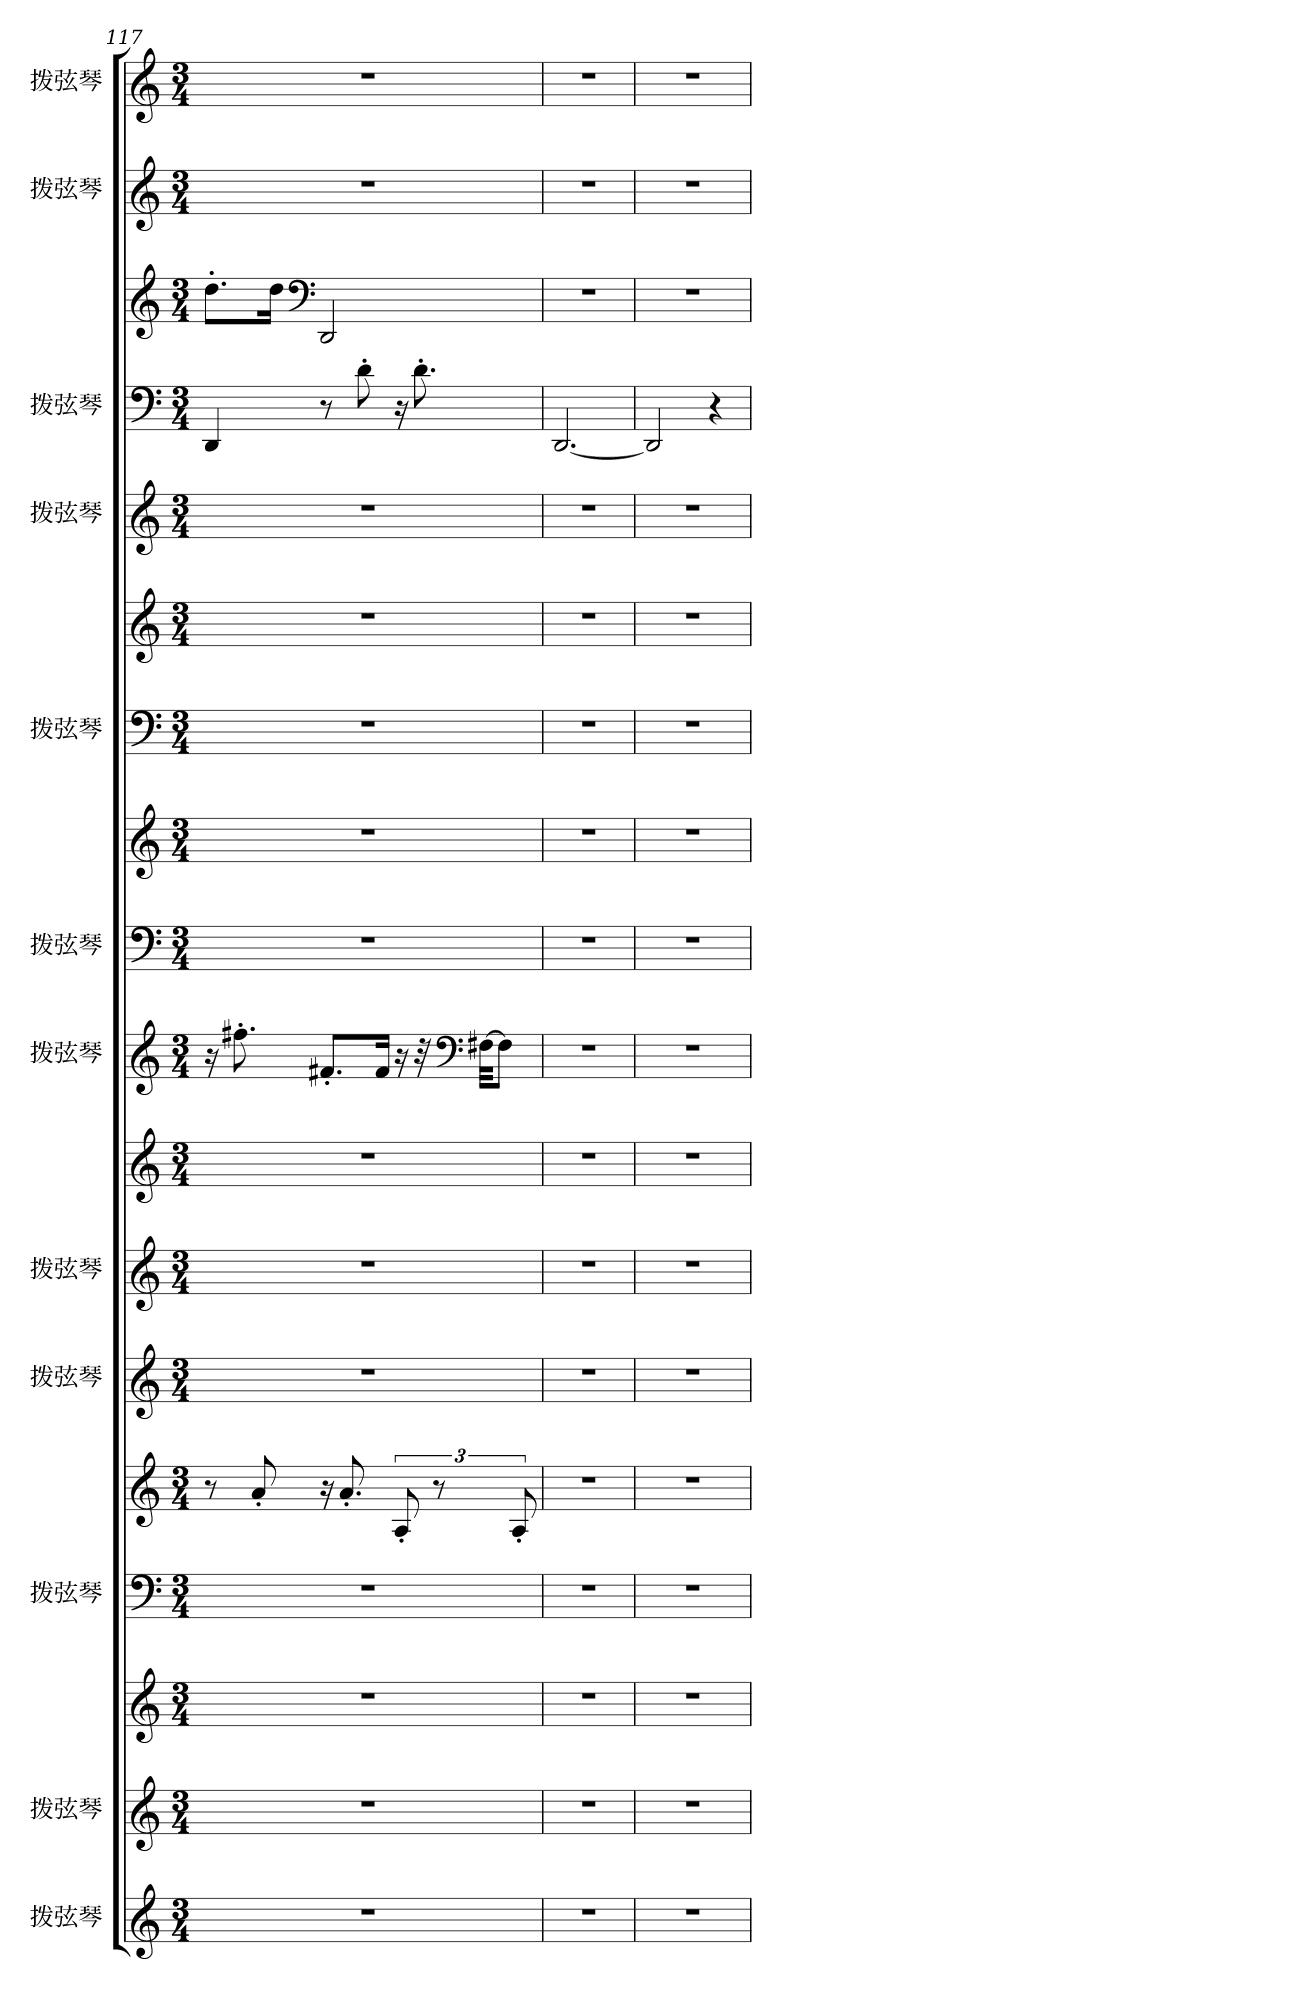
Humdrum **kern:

**kern	**kern	**kern	**kern	**kern	**kern	**kern	**kern	**kern	**kern	**kern	**kern	**kern	**kern	**kern	**kern	**kern	**kern
*part12	*part11	*part11	*part10	*part10	*part9	*part8	*part8	*part7	*part6	*part6	*part5	*part5	*part4	*part3	*part3	*part2	*part1
*staff18	*staff17	*staff16	*staff15	*staff14	*staff13	*staff12	*staff11	*staff10	*staff9	*staff8	*staff7	*staff6	*staff5	*staff4	*staff3	*staff2	*staff1
*I"拨弦琴	*I"拨弦琴	*	*I"拨弦琴	*	*I"拨弦琴	*I"拨弦琴	*	*I"拨弦琴	*I"拨弦琴	*	*I"拨弦琴	*	*I"拨弦琴	*I"拨弦琴	*	*I"拨弦琴	*I"拨弦琴
*clefG2	*clefG2	*clefG2	*clefF4	*clefG2	*clefG2	*clefG2	*clefG2	*clefG2	*clefF4	*clefG2	*clefF4	*clefG2	*clefG2	*clefF4	*clefG2	*clefG2	*clefG2
*k[]	*k[]	*k[]	*k[]	*k[]	*k[]	*k[]	*k[]	*k[]	*k[]	*k[]	*k[]	*k[]	*k[]	*k[]	*k[]	*k[]	*k[]
*M3/4	*M3/4	*M3/4	*M3/4	*M3/4	*M3/4	*M3/4	*M3/4	*M3/4	*M3/4	*M3/4	*M3/4	*M3/4	*M3/4	*M3/4	*M3/4	*M3/4	*M3/4
=117	=117	=117	=117	=117	=117	=117	=117	=117	=117	=117	=117	=117	=117	=117	=117	=117	=117
2.r	2.r	2.r	2.r	8r	2.r	2.r	2.r	16r	2.r	2.r	2.r	2.r	2.r	4DD/	8.dd'\L	2.r	2.r
.	.	.	.	.	.	.	.	8.ff#X'\	.	.	.	.	.	.	.	.	.
.	.	.	.	8a'/	.	.	.	.	.	.	.	.	.	.	.	.	.
.	.	.	.	.	.	.	.	.	.	.	.	.	.	.	16dd\Jk	.	.
*	*	*	*	*	*	*	*	*	*	*	*	*	*	*	*clefF4	*	*
.	.	.	.	16r	.	.	.	8.f#X'/L	.	.	.	.	.	8r	2DD/	.	.
.	.	.	.	8.a'/	.	.	.	.	.	.	.	.	.	.	.	.	.
.	.	.	.	.	.	.	.	.	.	.	.	.	.	8d'\	.	.	.
.	.	.	.	.	.	.	.	16f#/Jk	.	.	.	.	.	.	.	.	.
.	.	.	.	12A'/	.	.	.	16r	.	.	.	.	.	16r	.	.	.
.	.	.	.	.	.	.	.	32r	.	.	.	.	.	8.d'\	.	.	.
.	.	.	.	12r	.	.	.	.	.	.	.	.	.	.	.	.	.
*	*	*	*	*	*	*	*	*clefF4	*	*	*	*	*	*	*	*	*
.	.	.	.	.	.	.	.	[32F#X\KKL	.	.	.	.	.	.	.	.	.
.	.	.	.	.	.	.	.	8F#\J]	.	.	.	.	.	.	.	.	.
.	.	.	.	12A'/	.	.	.	.	.	.	.	.	.	.	.	.	.
=118	=118	=118	=118	=118	=118	=118	=118	=118	=118	=118	=118	=118	=118	=118	=118	=118	=118
2.r	2.r	2.r	2.r	2.r	2.r	2.r	2.r	2.r	2.r	2.r	2.r	2.r	2.r	[2.DD/	2.r	2.r	2.r
=119	=119	=119	=119	=119	=119	=119	=119	=119	=119	=119	=119	=119	=119	=119	=119	=119	=119
2.r	2.r	2.r	2.r	2.r	2.r	2.r	2.r	2.r	2.r	2.r	2.r	2.r	2.r	2DD/]	2.r	2.r	2.r
.	.	.	.	.	.	.	.	.	.	.	.	.	.	4r	.	.	.
=	=	=	=	=	=	=	=	=	=	=	=	=	=	=	=	=	=
*-	*-	*-	*-	*-	*-	*-	*-	*-	*-	*-	*-	*-	*-	*-	*-	*-	*-
